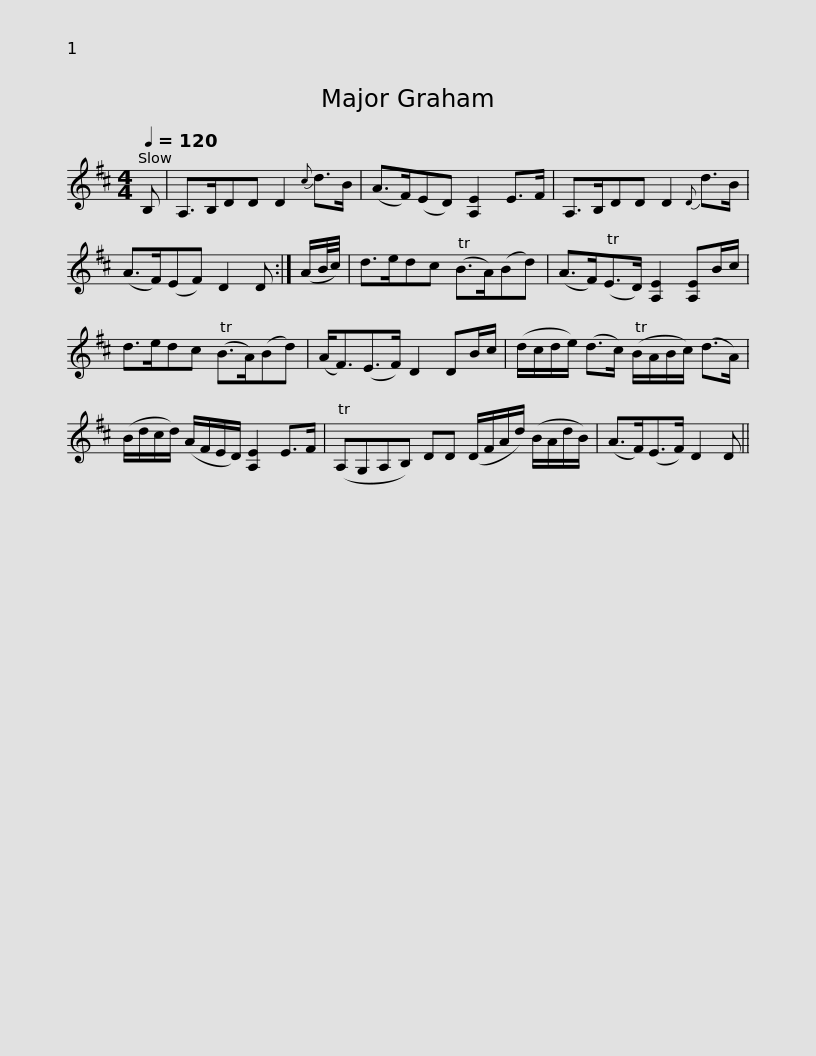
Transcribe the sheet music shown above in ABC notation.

X:1
L:1/8
Q:1/4=120
M:4/4
I:linebreak $
K:D
V:1 treble
V:1
 B, | A,>B,DD D2{c} d>B | (A>F)(ED) [A,E]2 E>F | A,>B,DD D2{D} d>B | (A>F)(EF) D2 D :| %5
 (A/B/4c/4) |$ d>edc (TB>A)(Bd) | (A>F)(TE>D) [A,E]2 [A,E]B/c/ | d>edc (TB>A)(Bd) | (A<F)(E>F) D2 DB/c/ |$ %10
 (d/c/d/e/) (d>c) (TB/A/B/c/) (d>A) | (B/d/c/d/) (A/F/E/D/) [A,E]2 E>F | (TA,G,A,B,) DD (D/F/A/d/) (B/A/d/B/) |$ (A>F)(E>F) D2 D || %14
